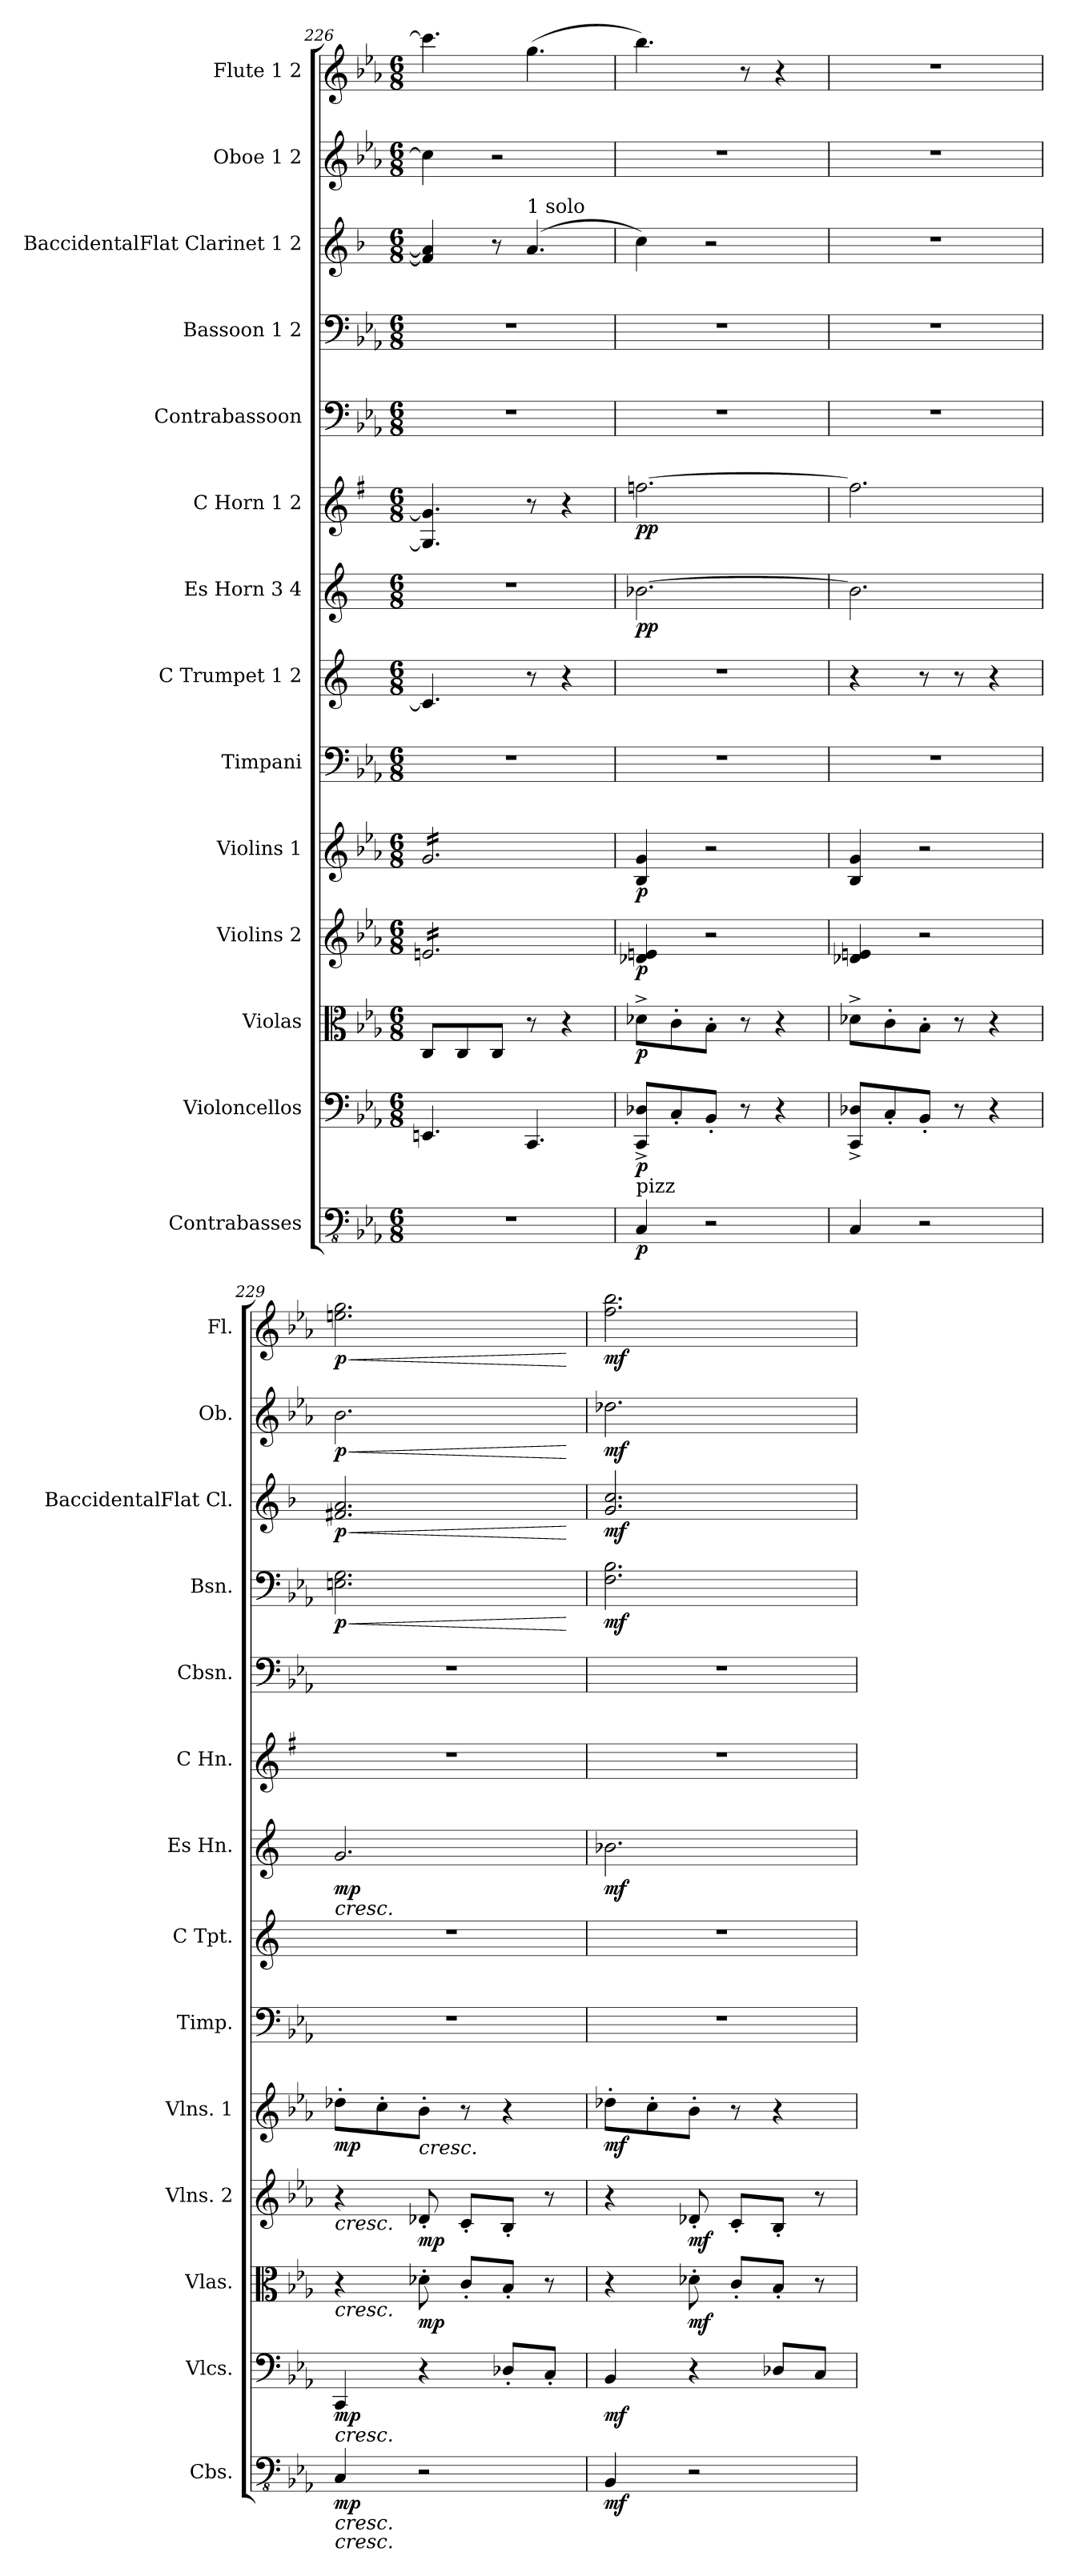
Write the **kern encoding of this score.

**kern	**dynam	**kern	**dynam	**kern	**dynam	**kern	**dynam	**kern	**dynam	**kern	**kern	**kern	**dynam	**kern	**dynam	**kern	**kern	**dynam	**kern	**dynam	**kern	**dynam	**kern	**dynam
*part14	*part14	*part13	*part13	*part12	*part12	*part11	*part11	*part10	*part10	*part9	*part8	*part7	*part7	*part6	*part6	*part5	*part4	*part4	*part3	*part3	*part2	*part2	*part1	*part1
*staff14	*staff14	*staff13	*staff13	*staff12	*staff12	*staff11	*staff11	*staff10	*staff10	*staff9	*staff8	*staff7	*staff7	*staff6	*staff6	*staff5	*staff4	*staff4	*staff3	*staff3	*staff2	*staff2	*staff1	*staff1
*I"Contrabasses	*	*I"Violoncellos	*	*I"Violas	*	*I"Violins 2	*	*I"Violins 1	*	*I"Timpani	*I"C Trumpet 1 2	*I"Es Horn 3 4	*	*I"C Horn 1 2	*	*I"Contrabassoon	*I"Bassoon 1 2	*	*I"BaccidentalFlat Clarinet 1 2	*	*I"Oboe 1 2	*	*I"Flute  1 2	*
*I'Cbs.	*	*I'Vlcs.	*	*I'Vlas.	*	*I'Vlns. 2	*	*I'Vlns. 1	*	*I'Timp.	*I'C Tpt.	*I'Es Hn.	*	*I'C Hn.	*	*I'Cbsn.	*I'Bsn.	*	*I'BaccidentalFlat Cl.	*	*I'Ob.	*	*I'Fl.	*
*clefFv4	*	*clefF4	*	*clefC3	*	*clefG2	*	*clefG2	*	*clefF4	*clefG2	*clefG2	*	*clefG2	*	*clefF4	*clefF4	*	*clefG2	*	*clefG2	*	*clefG2	*
*	*	*	*	*	*	*	*	*	*	*	*	*ITrd5c9	*	*ITrd4c7	*	*ITrd7c12	*	*	*ITrd1c2	*	*	*	*	*
*k[b-e-a-]	*	*k[b-e-a-]	*	*k[b-e-a-]	*	*k[b-e-a-]	*	*k[b-e-a-]	*	*k[b-e-a-]	*k[]	*k[b-e-a-]	*	*k[]	*	*k[b-e-a-]	*k[b-e-a-]	*	*k[b-e-a-]	*	*k[b-e-a-]	*	*k[b-e-a-]	*
*M6/8	*	*M6/8	*	*M6/8	*	*M6/8	*	*M6/8	*	*M6/8	*M6/8	*M6/8	*	*M6/8	*	*M6/8	*M6/8	*	*M6/8	*	*M6/8	*	*M6/8	*
=226	=226	=226	=226	=226	=226	=226	=226	=226	=226	=226	=226	=226	=226	=226	=226	=226	=226	=226	=226	=226	=226	=226	=226	=226
*	*	*	*	*	*	*tremolo	*	*	*	*	*	*	*	*	*	*	*	*	*	*	*	*	*	*
*	*	*	*	*	*	*	*	*tremolo	*	*	*	*	*	*	*	*	*	*	*	*	*	*	*	*
2.r	.	4.EEn/	.	8C/L	.	16en/LL	.	16g/LL	.	2.r	4.c/]	2.r	.	4.C/] 4.c/]	.	2.r	2.r	.	4e/] 4g/]	.	4cc\]	.	4.ccc\]	.
.	.	.	.	.	.	16en/	.	16g/	.	.	.	.	.	.	.	.	.	.	.	.	.	.	.	.
.	.	.	.	8C/	.	16en/	.	16g/	.	.	.	.	.	.	.	.	.	.	.	.	.	.	.	.
.	.	.	.	.	.	16en/	.	16g/	.	.	.	.	.	.	.	.	.	.	.	.	.	.	.	.
.	.	.	.	8C/J	.	16en/	.	16g/	.	.	.	.	.	.	.	.	.	.	8r	.	2r	.	.	.
.	.	.	.	.	.	16en/	.	16g/	.	.	.	.	.	.	.	.	.	.	.	.	.	.	.	.
!	!	!	!	!	!	!	!	!	!	!	!	!	!	!	!	!	!	!	!LO:TX:a:t=1 solo	!	!	!	!	!
.	.	4.CC/	.	8r	.	16en/	.	16g/	.	.	8r	.	.	8r	.	.	.	.	(<4.g/	.	.	.	(>4.gg\	.
.	.	.	.	.	.	16en/	.	16g/	.	.	.	.	.	.	.	.	.	.	.	.	.	.	.	.
.	.	.	.	4r	.	16en/	.	16g/	.	.	4r	.	.	4r	.	.	.	.	.	.	.	.	.	.
.	.	.	.	.	.	16en/	.	16g/	.	.	.	.	.	.	.	.	.	.	.	.	.	.	.	.
.	.	.	.	.	.	16en/	.	16g/	.	.	.	.	.	.	.	.	.	.	.	.	.	.	.	.
.	.	.	.	.	.	16en/JJ	.	16g/JJ	.	.	.	.	.	.	.	.	.	.	.	.	.	.	.	.
*	*	*	*	*	*	*	*	*Xtremolo	*	*	*	*	*	*	*	*	*	*	*	*	*	*	*	*
*	*	*	*	*	*	*Xtremolo	*	*	*	*	*	*	*	*	*	*	*	*	*	*	*	*	*	*
=227	=227	=227	=227	=227	=227	=227	=227	=227	=227	=227	=227	=227	=227	=227	=227	=227	=227	=227	=227	=227	=227	=227	=227	=227
!LO:TX:a:t=pizz	!	!	!	!	!	!	!	!	!	!	!	!	!	!	!	!	!	!	!	!	!	!	!	!
!	!LO:DY:b	!	!LO:DY:b	!	!LO:DY:b	!	!LO:DY:b	!	!LO:DY:b	!	!	!	!LO:DY:b	!	!LO:DY:b	!	!	!	!	!	!	!	!	!
4CC/	p	8CC/^ 8D-X/^L	p	8d-X^\L	p	4d-X/ 4en/	p	4B-/ 4g/	p	2.r	2.r	[2.d-X\	pp	[2.b-X\	pp	2.r	2.r	.	4b-\)	.	2.r	.	4.bb-\)	.
.	.	8C'/	.	8c'\	.	.	.	.	.	.	.	.	.	.	.	.	.	.	.	.	.	.	.	.
2r	.	8BB-'/J	.	8B-'\J	.	2r	.	2r	.	.	.	.	.	.	.	.	.	.	2r	.	.	.	.	.
.	.	8r	.	8r	.	.	.	.	.	.	.	.	.	.	.	.	.	.	.	.	.	.	8r	.
.	.	4r	.	4r	.	.	.	.	.	.	.	.	.	.	.	.	.	.	.	.	.	.	4r	.
!!LO:PB:g=z
=228	=228	=228	=228	=228	=228	=228	=228	=228	=228	=228	=228	=228	=228	=228	=228	=228	=228	=228	=228	=228	=228	=228	=228	=228
4CC/	.	8CC/^ 8D-X/^L	.	8d-X^\L	.	4d-X/ 4en/	.	4B-/ 4g/	.	2.r	4r	2.d-\]	.	2.b-\]	.	2.r	2.r	.	2.r	.	2.r	.	2.r	.
.	.	8C'/	.	8c'\	.	.	.	.	.	.	.	.	.	.	.	.	.	.	.	.	.	.	.	.
2r	.	8BB-'/J	.	8B-'\J	.	2r	.	2r	.	.	8r	.	.	.	.	.	.	.	.	.	.	.	.	.
.	.	8r	.	8r	.	.	.	.	.	.	8r	.	.	.	.	.	.	.	.	.	.	.	.	.
.	.	4r	.	4r	.	.	.	.	.	.	4r	.	.	.	.	.	.	.	.	.	.	.	.	.
=229	=229	=229	=229	=229	=229	=229	=229	=229	=229	=229	=229	=229	=229	=229	=229	=229	=229	=229	=229	=229	=229	=229	=229	=229
!	!	!	!	!	!	!	!	!	!	!	!	!LO:TX:b:i:t=cresc.	!	!	!	!	!	!	!	!	!	!	!	!
!	!	!	!	!	!	!LO:TX:b:i:t=cresc.	!	!	!	!	!	!	!	!	!	!	!	!	!	!	!	!	!	!
!	!	!	!	!LO:TX:b:i:t=cresc.	!	!	!	!	!	!	!	!	!	!	!	!	!	!	!	!	!	!	!	!
!	!	!LO:TX:b:i:t=cresc.	!	!	!	!	!	!	!	!	!	!	!	!	!	!	!	!	!	!	!	!	!	!
!LO:TX:b:i:t=cresc.	!	!	!	!	!	!	!	!	!	!	!	!	!	!	!	!	!	!	!	!	!	!	!	!
!	!LO:HP:b	!	!	!	!	!	!	!	!	!	!	!	!	!	!	!	!	!LO:HP:b	!	!LO:HP:b	!	!LO:HP:b	!	!LO:HP:b
!	!LO:DY:n=1:b	!	!LO:DY:b	!	!	!	!	!	!LO:DY:b	!	!	!	!LO:DY:b	!	!	!	!	!LO:DY:n=1:b	!	!LO:DY:n=1:b	!	!LO:DY:n=1:b	!	!LO:DY:n=1:b
4CC/	< mp	4CC/	mp	4r	.	4r	.	8dd-X'\L	mp	2.r	2.r	2.B-/	mp	2.r	.	2.r	2.En\ 2.G\	< p	2.en/ 2.g/	< p	2.b-\	< p	2.een\ 2.gg\	< p
.	.	.	.	.	.	.	.	8cc'\	.	.	.	.	.	.	.	.	.	.	.	.	.	.	.	.
!	!	!	!	!	!	!	!	!LO:TX:b:i:t=cresc.	!	!	!	!	!	!	!	!	!	!	!	!	!	!	!	!
!	!	!	!	!	!LO:DY:b	!	!LO:DY:b	!	!	!	!	!	!	!	!	!	!	!	!	!	!	!	!	!
2r	.	4r	.	8d-X'\	mp	8d-X'/	mp	8b-'\J	.	.	.	.	.	.	.	.	.	.	.	.	.	.	.	.
.	.	.	.	8c'/L	.	8c'/L	.	8r	.	.	.	.	.	.	.	.	.	.	.	.	.	.	.	.
.	.	8D-X'/L	.	8B-'/J	.	8B-'/J	.	4r	.	.	.	.	.	.	.	.	.	.	.	.	.	.	.	.
.	.	8C'/J	.	8r	.	8r	.	.	.	.	.	.	.	.	.	.	.	.	.	.	.	.	.	.
.	.	.	.	.	.	.	.	.	.	.	.	.	.	.	.	.	.	[	.	[	.	[	.	[
=230	=230	=230	=230	=230	=230	=230	=230	=230	=230	=230	=230	=230	=230	=230	=230	=230	=230	=230	=230	=230	=230	=230	=230	=230
!	!LO:DY:b	!	!LO:DY:b	!	!	!	!	!	!LO:DY:b	!	!	!	!LO:DY:b	!	!	!	!	!LO:DY:b	!	!LO:DY:b	!	!LO:DY:b	!	!LO:DY:b
4BBB-/	mf	4BB-/	mf	4r	.	4r	.	8dd-X'\L	mf	2.r	2.r	2.d-X\	mf	2.r	.	2.r	2.F\ 2.B-\	mf	2.f/ 2.b-/	mf	2.dd-X\	mf	2.ff\ 2.bb-\	mf
.	.	.	.	.	.	.	.	8cc'\	.	.	.	.	.	.	.	.	.	.	.	.	.	.	.	.
!	!	!	!	!	!LO:DY:b	!	!LO:DY:b	!	!	!	!	!	!	!	!	!	!	!	!	!	!	!	!	!
2r	.	4r	.	8d-X'\	mf	8d-X'/	mf	8b-'\J	.	.	.	.	.	.	.	.	.	.	.	.	.	.	.	.
.	.	.	.	8c'/L	.	8c'/L	.	8r	.	.	.	.	.	.	.	.	.	.	.	.	.	.	.	.
.	.	8D-X/L	.	8B-'/J	.	8B-'/J	.	4r	.	.	.	.	.	.	.	.	.	.	.	.	.	.	.	.
.	.	8C/J	.	8r	.	8r	.	.	.	.	.	.	.	.	.	.	.	.	.	.	.	.	.	.
.	[	.	.	.	.	.	.	.	.	.	.	.	.	.	.	.	.	.	.	.	.	.	.	.
=	=	=	=	=	=	=	=	=	=	=	=	=	=	=	=	=	=	=	=	=	=	=	=	=
*-	*-	*-	*-	*-	*-	*-	*-	*-	*-	*-	*-	*-	*-	*-	*-	*-	*-	*-	*-	*-	*-	*-	*-	*-
